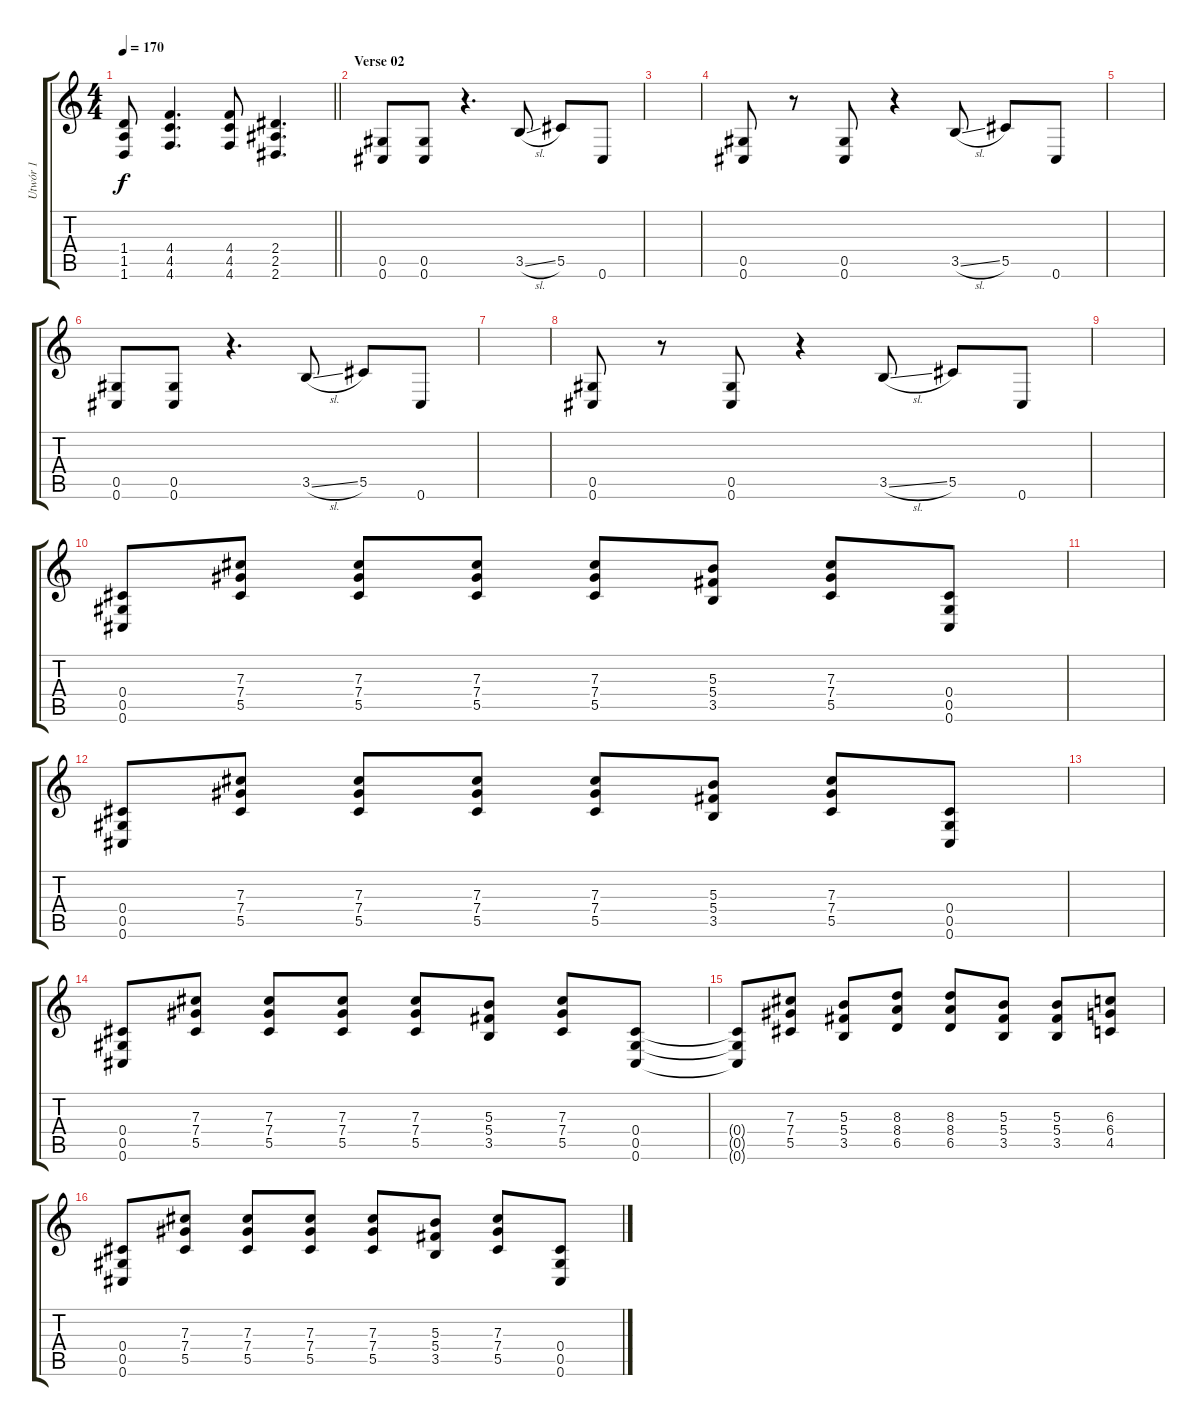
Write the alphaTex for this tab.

\track ("Utwór 1" "Utwór 1") {instrument overdrivenguitar}
\staff {score tabs}
\tuning (Eb4 Bb3 Gb3 Db3 Ab2 Db2) {hide}
\ts (4 4)
\tempo 170
\clef g2
\barLineRight lightlight
\ks c
(1.4 1.5 1.6).8{dy f} (4.4 4.5 4.6).4{d} (4.4 4.5 4.6).8 (2.4 2.5 2.6).4{d} |
\section ("" "Verse 02")
(0.5 0.6).8 (0.5 0.6).8 r.4{d} 3.5{sl}.8 5.5.8 0.6.8 |
|
(0.5 0.6).8 r.8 (0.5 0.6).8 r.4 3.5{sl}.8 5.5.8 0.6.8 |
|
(0.5 0.6).8 (0.5 0.6).8 r.4{d} 3.5{sl}.8 5.5.8 0.6.8 |
|
(0.5 0.6).8 r.8 (0.5 0.6).8 r.4 3.5{sl}.8 5.5.8 0.6.8 |
|
(0.4 0.5 0.6).8 (7.3 7.4 5.5).8 (7.3 7.4 5.5).8 (7.3 7.4 5.5).8 (7.3 7.4 5.5).8 (5.3 5.4 3.5).8 (7.3 7.4 5.5).8 (0.4 0.5 0.6).8 |
|
(0.4 0.5 0.6).8 (7.3 7.4 5.5).8 (7.3 7.4 5.5).8 (7.3 7.4 5.5).8 (7.3 7.4 5.5).8 (5.3 5.4 3.5).8 (7.3 7.4 5.5).8 (0.4 0.5 0.6).8 |
|
(0.4 0.5 0.6).8 (7.3 7.4 5.5).8 (7.3 7.4 5.5).8 (7.3 7.4 5.5).8 (7.3 7.4 5.5).8 (5.3 5.4 3.5).8 (7.3 7.4 5.5).8 (0.4 0.5 0.6).8 |
(0.4{t} 0.5{t} 0.6{t}).8 (7.3 7.4 5.5).8 (5.3 5.4 3.5).8 (8.3 8.4 6.5).8 (8.3 8.4 6.5).8 (5.3 5.4 3.5).8 (5.3 5.4 3.5).8 (6.3 6.4 4.5).8 |
(0.4 0.5 0.6).8 (7.3 7.4 5.5).8 (7.3 7.4 5.5).8 (7.3 7.4 5.5).8 (7.3 7.4 5.5).8 (5.3 5.4 3.5).8 (7.3 7.4 5.5).8 (0.4 0.5 0.6).8
